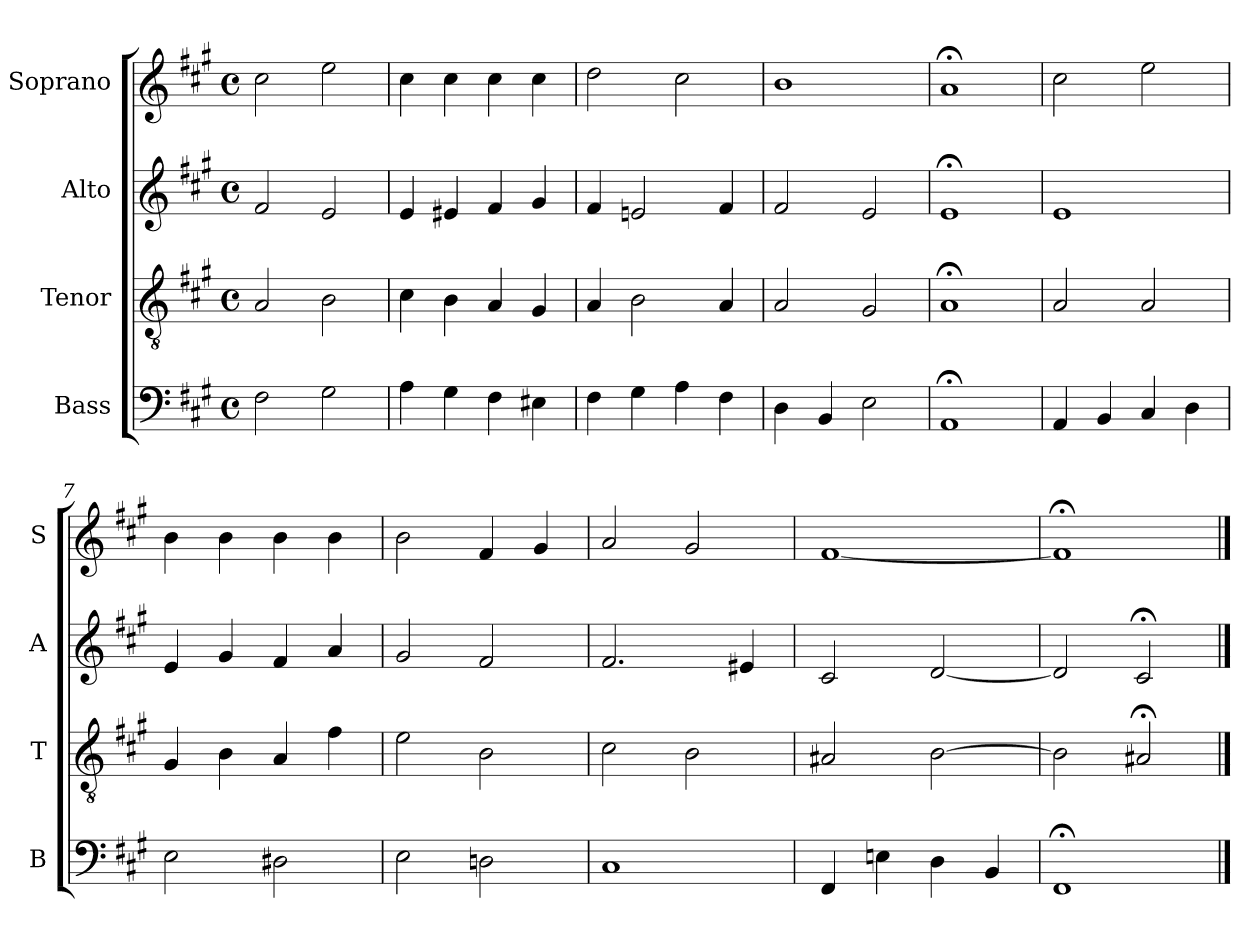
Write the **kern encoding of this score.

**kern	**kern	**kern	**kern
*part4	*part3	*part2	*part1
*staff4	*staff3	*staff2	*staff1
*I"Bass	*I"Tenor	*I"Alto	*I"Soprano
*I'B	*I'T	*I'A	*I'S
*clefF4	*clefGv2	*clefG2	*clefG2
*k[f#c#g#]	*k[f#c#g#]	*k[f#c#g#]	*k[f#c#g#]
*f#:	*f#:	*f#:	*f#:
*M4/4	*M4/4	*M4/4	*M4/4
*met(c)	*met(c)	*met(c)	*met(c)
*MM100	*MM100	*MM100	*MM100
=1	=1	=1	=1
2F#	2A	2f#	2cc#
2G#	2B	2e	2ee
=2	=2	=2	=2
4A	4c#	4e	4cc#
4G#	4B	4e#X	4cc#
4F#	4A	4f#	4cc#
4E#X	4G#	4g#	4cc#
=3	=3	=3	=3
4F#	4A	4f#	2dd
4G#	2B	2en	.
4A	.	.	2cc#
4F#	4A	4f#	.
=4	=4	=4	=4
4D	2A	2f#	1b
4BB	.	.	.
2E	2G#	2e	.
=5	=5	=5	=5
1AA;<	1A;<	1e;<	1a;<
=6	=6	=6	=6
4AA	2A	1e	2cc#
4BB	.	.	.
4C#	2A	.	2ee
4D	.	.	.
=7	=7	=7	=7
2E	4G#	4e	4b
.	4B	4g#	4b
2D#X	4A	4f#	4b
.	4f#	4a	4bi
=8	=8	=8	=8
2E	2ei	2g#	2bi
2Dn	2Bi	2f#	4f#i
.	.	.	4g#
=9	=9	=9	=9
1C#	2c#	2.f#	2a
.	2B	.	2g#
.	.	4e#X	.
=10	=10	=10	=10
4FF#	2A#X	2c#	[1f#
4En	.	.	.
4D	[2B	[2d	.
4BB	.	.	.
=11	=11	=11	=11
1FF#;<	2B]	2d]	1f#;<]
.	2A#X;<	2c#;<	.
==	==	==	==
*-	*-	*-	*-
